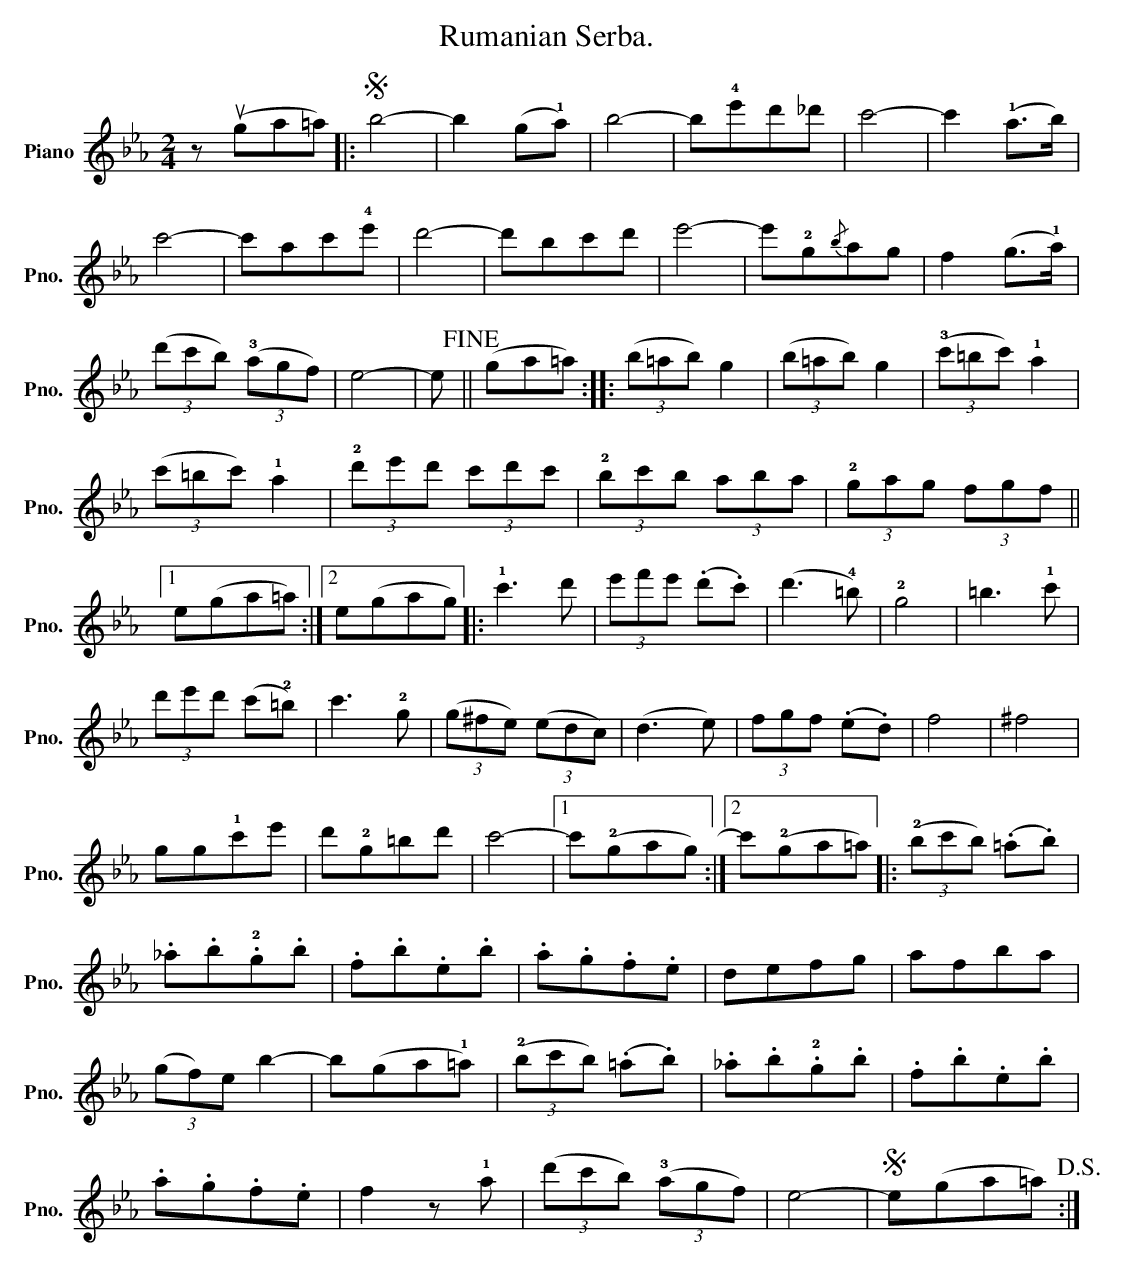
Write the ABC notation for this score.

X:1
T:Rumanian Serba.
L:1/8
M:2/4
K:Eb
V:1 treble nm="Piano" snm="Pno."
V:1
 z (uga=a) |:S b4- | b2 (g!1!a) | b4- | b!4!e'd'_d' | c'4- | c'2 (!1!a>b) |$ c'4- | c'ac'!4!e' | %9
 d'4- | d'bc'd' | e'4- | e'!2!g{/b}ag | f2 (g>!1!a) |$ (3(d'c'b) (3(!3!agf) | e4- | e!fine! || %17
 (ga=a) :: (3(b=ab) g2 | (3(b=ab) g2 | (3(!3!c'=bc') !1!a2 |$ (3(c'=bc') !1!a2 | %22
 (3!2!d'e'd' (3c'd'c' | (3!2!bc'b (3aba | (3!2!gag (3fgf ||1$ e(ga=a) :|2 e(gag) |: !1!c'3 d' | %28
 (3e'f'e' (.d'.c') | (d'3 !4!=b) | !2!g4 | =b3 !1!c' |$ (3d'e'd' (c'!2!=b) | c'3 !2!g | %34
 (3(g^fe) (3(edc) | (d3 e) | (3fgf (.e.d) | f4 | ^f4 |$ gg!1!c'e' | d'!2!g=bd' | c'4- |1 %42
 c'(!2!gag) :|2 c'(!2!ga=a) |: (3(!2!bc'b) (.=a.b) |$ ._a.b.!2!g.b | .f.b.e.b | .a.g.f.e | defg | %49
 afba |$ (3(gf)e b2- | b(ga!1!=a) | (3(!2!bc'b) (.=a.b) | ._a.b.!2!g.b | .f.b.e.b |$ .a.g.f.e | %56
 f2 z !1!a | (3(d'c'b) (3(!3!agf) | e4- |S e(ga=a)!D.S.! :| %60
